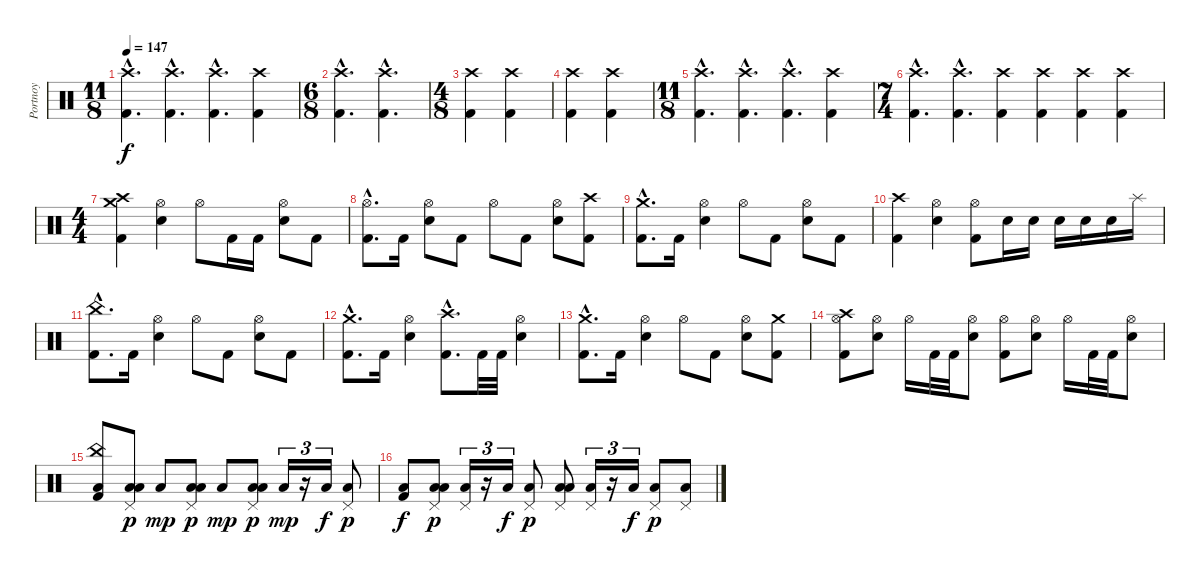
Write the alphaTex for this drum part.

\track ("Portnoy" "Portnoy") {instrument percussion}
\staff {score}
\articulation defaults
\ts (11 8)
\tempo 147
\clef neutral
\ks c
("Crash high (hit)"{hac} "Kick (hit) 2"{hac}).4{d dy f} ("Crash high (hit)"{hac} "Kick (hit) 2"{hac}).4{d} ("Crash high (hit)"{hac} "Kick (hit) 2"{hac}).4{d} ("Crash high (hit)" "Kick (hit) 2").4 |
\ts (6 8)
("Crash high (hit)"{hac} "Kick (hit) 2"{hac}).4{d} ("Crash high (hit)"{hac} "Kick (hit) 2"{hac}).4{d} |
\ts (4 8)
("Crash high (hit)" "Kick (hit) 2").4 ("Crash high (hit)" "Kick (hit) 2").4 |
("Crash high (hit)" "Kick (hit) 2").4 ("Crash high (hit)" "Kick (hit) 2").4 |
\ts (11 8)
("Crash high (hit)"{hac} "Kick (hit) 2"{hac}).4{d} ("Crash high (hit)"{hac} "Kick (hit) 2"{hac}).4{d} ("Crash high (hit)"{hac} "Kick (hit) 2"{hac}).4{d} ("Crash high (hit)" "Kick (hit) 2").4 |
\ts (7 4)
("Crash high (hit)"{hac} "Kick (hit) 2"{hac}).4{d} ("Crash high (hit)"{hac} "Kick (hit) 2"{hac}).4{d} ("Crash high (hit)" "Kick (hit) 2").4 ("Crash high (hit)" "Kick (hit) 2").4 ("Crash high (hit)" "Kick (hit) 2").4 ("Crash high (hit)" "Kick (hit) 2").4 |
\ts (4 4)
("Crash high (hit)" "Crash medium (hit)" "Kick (hit) 2").4 ("Hi-Hat (open)" "Electric Snare (hit)").4 "Hi-Hat (open)".8 "Kick (hit) 2".16 "Kick (hit) 2".16 ("Hi-Hat (open)" "Electric Snare (hit)").8 "Kick (hit) 2".8 |
("Hi-Hat (open)"{hac} "Kick (hit) 2"{hac}).8{d} "Kick (hit) 2".16 ("Hi-Hat (open)" "Electric Snare (hit)").8 "Kick (hit) 2".8 "Hi-Hat (open)".8 "Kick (hit) 2".8 ("Hi-Hat (open)" "Electric Snare (hit)").8 ("Crash high (hit)" "Kick (hit) 2").8 |
("Crash medium (hit)"{hac} "Kick (hit) 2"{hac}).8{d} "Kick (hit) 2".16 ("Hi-Hat (open)" "Electric Snare (hit)").4 "Hi-Hat (open)".8 "Kick (hit) 2".8 ("Hi-Hat (open)" "Electric Snare (hit)").8 "Kick (hit) 2".8 |
("Crash high (hit)" "Kick (hit) 2").4 ("Hi-Hat (open)" "Electric Snare (hit)").4 ("Hi-Hat (open)" "Kick (hit) 2").8 "Electric Snare (hit)".16 "Electric Snare (hit)".16 "Electric Snare (hit)".16 "Electric Snare (hit)".16 "Electric Snare (hit)".16 "Splash (hit)".16 |
("China (hit)"{hac} "Kick (hit) 2"{hac}).8{d} "Kick (hit) 2".16 ("Hi-Hat (open)" "Electric Snare (hit)").4 "Hi-Hat (open)".8 "Kick (hit) 2".8 ("Hi-Hat (open)" "Electric Snare (hit)").8 "Kick (hit) 2".8 |
("Crash medium (hit)"{hac} "Kick (hit) 2"{hac}).8{d} "Kick (hit) 2".16 ("Hi-Hat (open)" "Electric Snare (hit)").4 ("Crash high (hit)"{hac} "Kick (hit) 2"{hac}).8{d} "Kick (hit) 2".32 "Kick (hit) 2".32 ("Hi-Hat (open)" "Electric Snare (hit)").4 |
("Crash medium (hit)"{hac} "Kick (hit) 2"{hac}).8{d} "Kick (hit) 2".16 ("Hi-Hat (open)" "Electric Snare (hit)").4 "Hi-Hat (open)".8 "Kick (hit) 2".8 ("Hi-Hat (open)" "Electric Snare (hit)").8 ("Crash medium (hit)" "Kick (hit) 2").8 |
("Crash high (hit)" "Hi-Hat (open)" "Kick (hit) 2").8 ("Hi-Hat (open)" "Electric Snare (hit)").8 "Hi-Hat (open)".16 "Kick (hit) 2".32 "Kick (hit) 2".32 ("Hi-Hat (open)" "Electric Snare (hit)").8 ("Hi-Hat (open)" "Kick (hit) 2").8 ("Hi-Hat (open)" "Electric Snare (hit)").8 "Hi-Hat (open)".16 "Kick (hit) 2".32 "Kick (hit) 2".32 ("Hi-Hat (open)" "Electric Snare (hit)").8 |
("China (hit)" "Low Floor Tom (hit)" "Kick (hit) 2").8 ("Low Tom (hit)" "Low Floor Tom (hit)" "Pedal Hi-Hat (hit)").8{dy p} "Low Floor Tom (hit)".8{dy mp} ("Low Tom (hit)" "Low Floor Tom (hit)" "Pedal Hi-Hat (hit)").8{dy p} "Low Floor Tom (hit)".8{dy mp} ("Low Tom (hit)" "Low Floor Tom (hit)" "Pedal Hi-Hat (hit)").8{dy p} "Low Floor Tom (hit)".16{tu (3 2) dy mp} r.16{tu (3 2)} "Low Tom (hit)".16{tu (3 2) dy f} ("Low Floor Tom (hit)" "Pedal Hi-Hat (hit)").8{dy p} |
("Low Floor Tom (hit)" "Kick (hit) 2").8{dy f} ("Low Tom (hit)" "Low Floor Tom (hit)" "Pedal Hi-Hat (hit)").8{dy p} ("Low Floor Tom (hit)" "Pedal Hi-Hat (hit)").16{tu (3 2)} r.16{tu (3 2)} "Low Tom (hit)".16{tu (3 2) dy f} ("Low Floor Tom (hit)" "Pedal Hi-Hat (hit)").8{dy p} ("Low Tom (hit)" "Low Floor Tom (hit)" "Pedal Hi-Hat (hit)").8 ("Low Floor Tom (hit)" "Pedal Hi-Hat (hit)").16{tu (3 2)} r.16{tu (3 2)} "Low Tom (hit)".16{tu (3 2) dy f} ("Low Floor Tom (hit)" "Pedal Hi-Hat (hit)").8{dy p} ("Low Tom (hit)" "Pedal Hi-Hat (hit)").8
